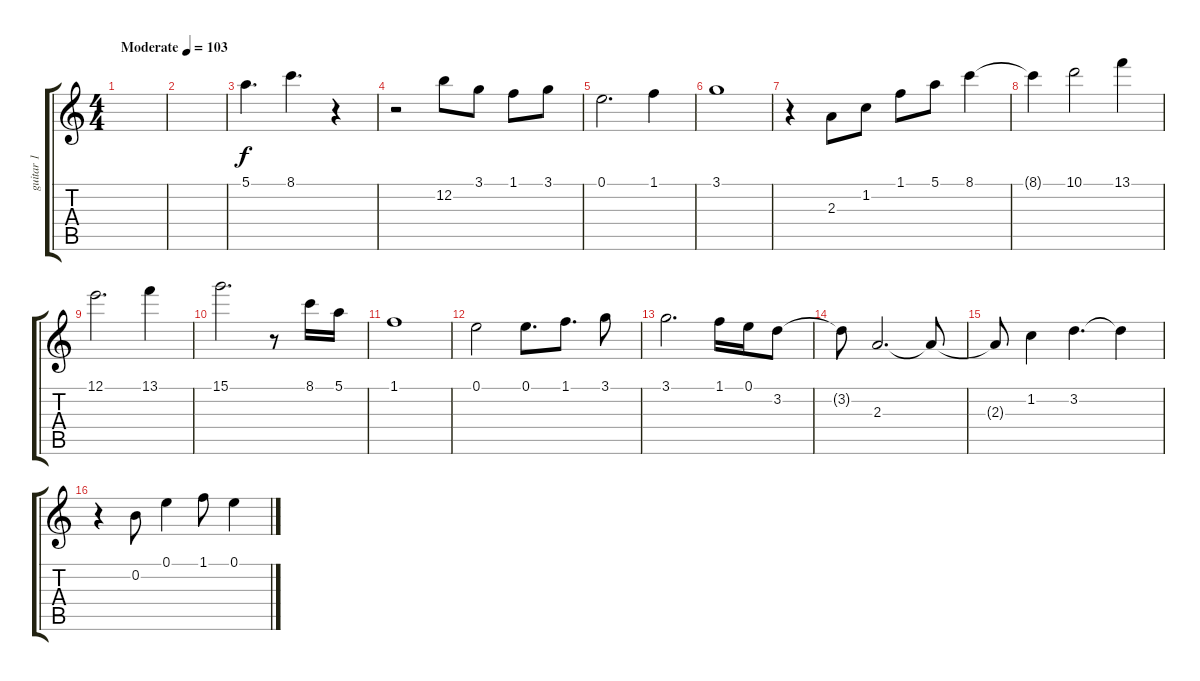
\track ("guitar 1" "guitar 1") {instrument distortionguitar}
\staff {score tabs}
\tuning (E4 B3 G3 D3 A2 E2) {hide}
\ts (4 4)
\tempo (103 "Moderate")
\clef g2
\ks c
|
|
5.1.4{d instrument acousticguitarsteel} 8.1.4{d} r.4 |
r.2 12.2.8 3.1.8 1.1.8 3.1.8 |
0.1.2{d} 1.1.4 |
3.1.1 |
r.4 2.3.8 1.2.8 1.1.8 5.1.8 8.1.4 |
8.1{t}.4 10.1.2 13.1.4 |
12.1.2{d} 13.1.4 |
15.1.2{d} r.8 8.1.16 5.1.16 |
1.1.1 |
0.1.2 0.1.8{d} 1.1.8{d} 3.1.8 |
3.1.2{d} 1.1.16 0.1.16 3.2.8 |
3.2{t}.8 2.3.2{d} 2.3{t}.8 |
2.3{t}.8 1.2.4 3.2.4{d} 3.2{t}.4 |
r.4 0.2.8 0.1.4 1.1.8 0.1.4
